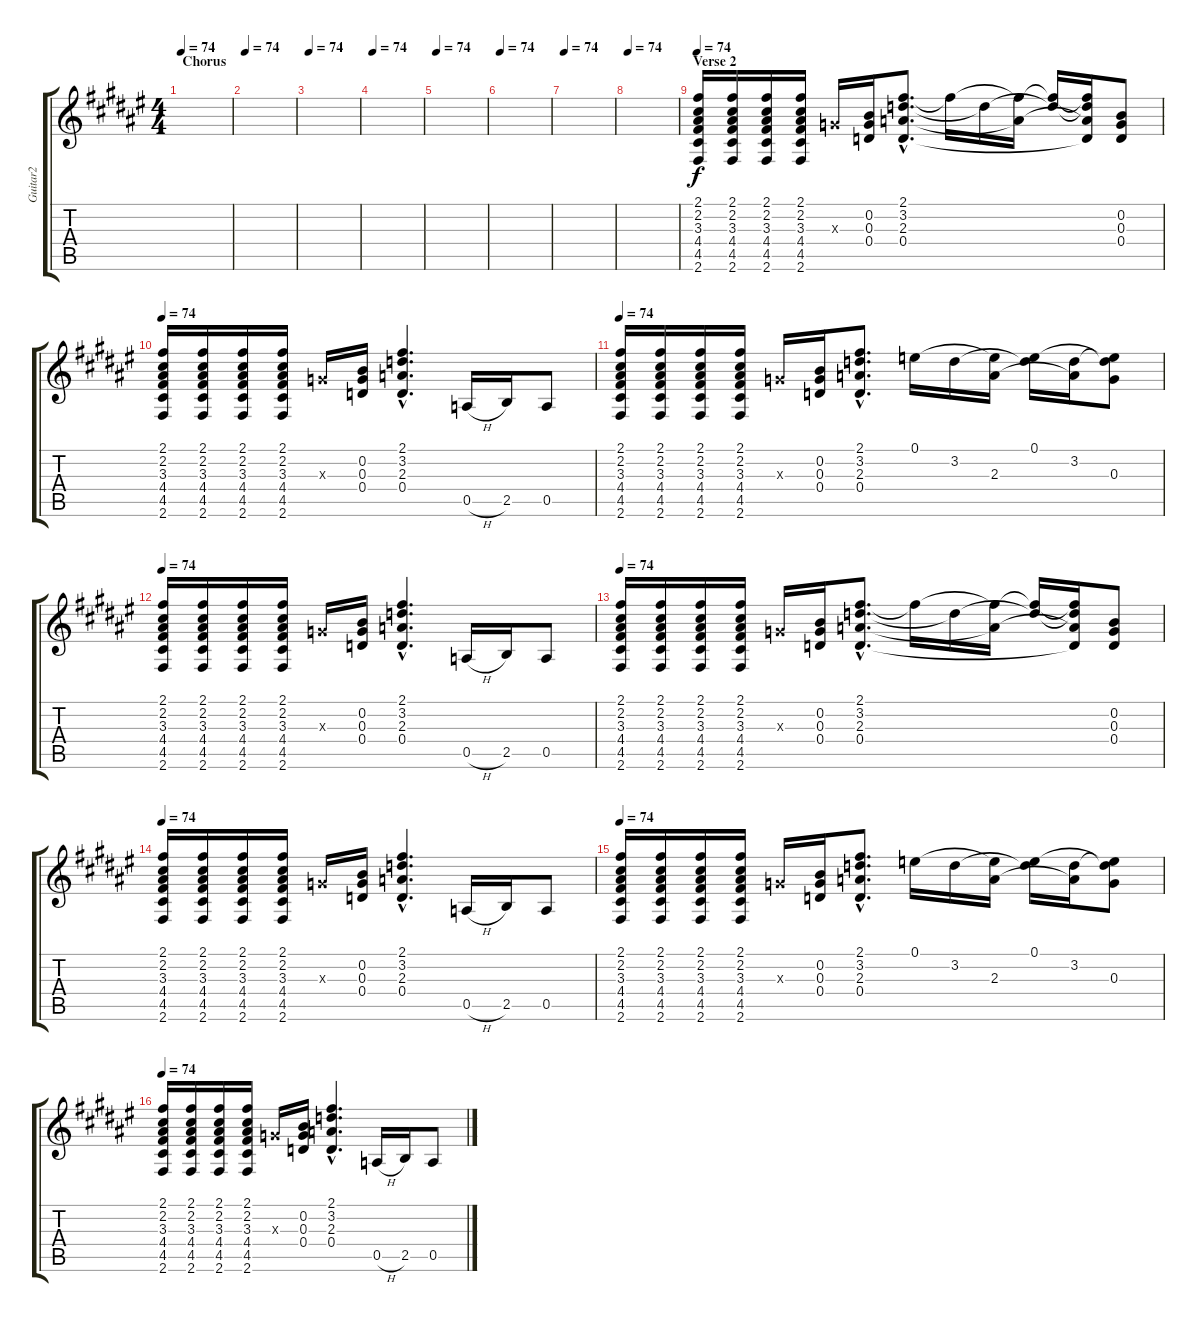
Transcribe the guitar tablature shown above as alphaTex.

\track ("Guitar2" "Guitar2") {instrument acousticguitarsteel}
\staff {score tabs}
\tuning (E4 B3 G3 D3 A2 E2) {hide}
\ts (4 4)
\section ("" "Chorus")
\tempo 74
\clef g2
\ks f#
|
\tempo 74
|
\tempo 74
|
\tempo 74
|
\tempo 74
|
\tempo 74
|
\tempo 74
|
\tempo 74
|
\section ("" "Verse 2")
\tempo 74
(2.1 2.2 3.3 4.4 4.5 2.6).16 (2.1 2.2 3.3 4.4 4.5 2.6).16 (2.1 2.2 3.3 4.4 4.5 2.6).16 (2.1 2.2 3.3 4.4 4.5 2.6).16 0.3{x}.16 (0.2 0.3 0.4).16 (2.1{hac} 3.2{hac} 2.3{hac} 0.4{hac}).8{d} 2.1{t}.16 3.2{t}.16 (2.1{t} 2.3{t}).16 (2.1{t} 3.2{t}).16 (2.1{t} 3.2{t} 2.3{t} 0.4{t}).16 (0.2 0.3 0.4).8 |
\tempo 74
(2.1 2.2 3.3 4.4 4.5 2.6).16 (2.1 2.2 3.3 4.4 4.5 2.6).16 (2.1 2.2 3.3 4.4 4.5 2.6).16 (2.1 2.2 3.3 4.4 4.5 2.6).16 0.3{x}.16 (0.2 0.3 0.4).16 (2.1{hac} 3.2{hac} 2.3{hac} 0.4{hac}).4{d} 0.5{h}.16 2.5.16 0.5.8 |
\tempo 74
(2.1 2.2 3.3 4.4 4.5 2.6).16 (2.1 2.2 3.3 4.4 4.5 2.6).16 (2.1 2.2 3.3 4.4 4.5 2.6).16 (2.1 2.2 3.3 4.4 4.5 2.6).16 0.3{x}.16 (0.2 0.3 0.4).16 (2.1{hac} 3.2{hac} 2.3{hac} 0.4{hac}).8{d} 0.1.16 3.2.16 (0.1{t} 2.3).16 (0.1 3.2{t}).16 (3.2 2.3{t}).16 (0.1{t} 3.2{t} 0.3).8 |
\tempo 74
(2.1 2.2 3.3 4.4 4.5 2.6).16 (2.1 2.2 3.3 4.4 4.5 2.6).16 (2.1 2.2 3.3 4.4 4.5 2.6).16 (2.1 2.2 3.3 4.4 4.5 2.6).16 0.3{x}.16 (0.2 0.3 0.4).16 (2.1{hac} 3.2{hac} 2.3{hac} 0.4{hac}).4{d} 0.5{h}.16 2.5.16 0.5.8 |
\tempo 74
(2.1 2.2 3.3 4.4 4.5 2.6).16 (2.1 2.2 3.3 4.4 4.5 2.6).16 (2.1 2.2 3.3 4.4 4.5 2.6).16 (2.1 2.2 3.3 4.4 4.5 2.6).16 0.3{x}.16 (0.2 0.3 0.4).16 (2.1{hac} 3.2{hac} 2.3{hac} 0.4{hac}).8{d} 2.1{t}.16 3.2{t}.16 (2.1{t} 2.3{t}).16 (2.1{t} 3.2{t}).16 (2.1{t} 3.2{t} 2.3{t} 0.4{t}).16 (0.2 0.3 0.4).8 |
\tempo 74
(2.1 2.2 3.3 4.4 4.5 2.6).16 (2.1 2.2 3.3 4.4 4.5 2.6).16 (2.1 2.2 3.3 4.4 4.5 2.6).16 (2.1 2.2 3.3 4.4 4.5 2.6).16 0.3{x}.16 (0.2 0.3 0.4).16 (2.1{hac} 3.2{hac} 2.3{hac} 0.4{hac}).4{d} 0.5{h}.16 2.5.16 0.5.8 |
\tempo 74
(2.1 2.2 3.3 4.4 4.5 2.6).16 (2.1 2.2 3.3 4.4 4.5 2.6).16 (2.1 2.2 3.3 4.4 4.5 2.6).16 (2.1 2.2 3.3 4.4 4.5 2.6).16 0.3{x}.16 (0.2 0.3 0.4).16 (2.1{hac} 3.2{hac} 2.3{hac} 0.4{hac}).8{d} 0.1.16 3.2.16 (0.1{t} 2.3).16 (0.1 3.2{t}).16 (3.2 2.3{t}).16 (0.1{t} 3.2{t} 0.3).8 |
\tempo 74
(2.1 2.2 3.3 4.4 4.5 2.6).16 (2.1 2.2 3.3 4.4 4.5 2.6).16 (2.1 2.2 3.3 4.4 4.5 2.6).16 (2.1 2.2 3.3 4.4 4.5 2.6).16 0.3{x}.16 (0.2 0.3 0.4).16 (2.1{hac} 3.2{hac} 2.3{hac} 0.4{hac}).4{d} 0.5{h}.16 2.5.16 0.5.8
